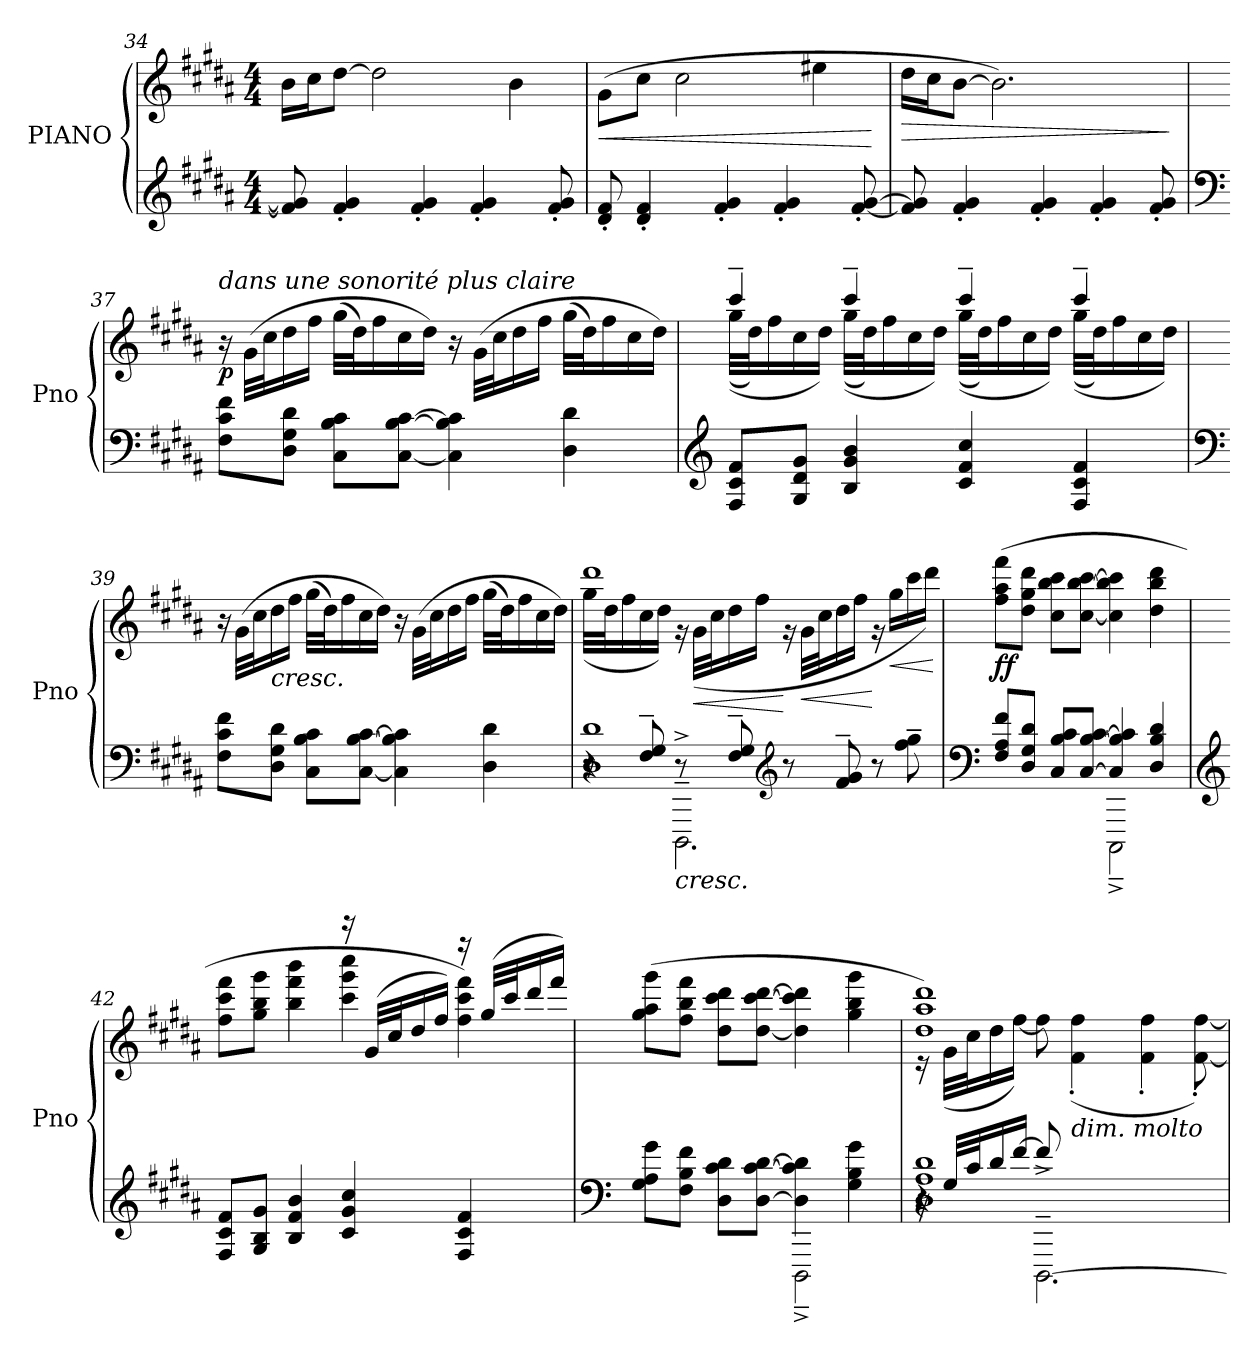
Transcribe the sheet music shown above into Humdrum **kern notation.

**kern	**kern	**dynam
*part1	*part1	*part1
*staff2	*staff1	*staff1/2
*I"PIANO	*	*
*I'Pno	*	*
*clefG2	*clefG2	*
*k[f#c#g#d#a#]	*k[f#c#g#d#a#]	*
*M4/4	*M4/4	*
=34	=34	=34
8f#/] 8g#/]	16b\LL	.
.	16cc#\J	.
4f#/' 4g#/'	[8dd#\J	.
.	2dd#\]	.
4f#/' 4g#/'	.	.
4f#/' 4g#/'	.	.
.	4b\	.
8f#/' 8g#/'	.	.
=35	=35	=35
!	!	!LO:HP:b
8d#/' 8f#/'	(>8g#\L	<
4d#/' 4f#/'	8cc#\J	.
.	2cc#\	.
4f#/' 4g#/'	.	.
4f#/' 4g#/'	.	.
.	4ee#X\	.
[8f#/' [8g#/'	.	.
.	.	[
=36	=36	=36
!	!	!LO:HP:b
8f#/] 8g#/]	16dd#\LL	>
.	16cc#\J	.
4f#/' 4g#/'	[8b\J	.
.	2.b\])	.
4f#/' 4g#/'	.	.
4f#/' 4g#/'	.	.
8f#/' 8g#/'	.	.
.	.	]
!!LO:LB:g=z
=37	=37	=37
*clefF4	*	*
!	!LO:TX:i:t=dans une sonorité plus claire	!
!	!	!LO:DY:b
8F#\ 8c#\ 8f#\L	16r	p
.	(>32g#\LLL	.
.	32cc#\J	.
8D#\ 8G#\ 8d#\J	16dd#\	.
.	16ff#\JJ	.
8C#\ 8B\ 8c#\L	(>32gg#\LLL	.
.	32dd#\J)	.
.	16ff#\	.
[8C#\ [8B\ [8c#\J	16cc#\	.
.	16dd#\JJ)	.
4C#\] 4B\] 4c#\]	16r	.
.	(>32g#\LLL	.
.	32cc#\J	.
.	16dd#\	.
.	16ff#\JJ	.
4D#\ 4d#\	(>32gg#\LLL	.
.	32dd#\J)	.
.	16ff#\	.
.	16cc#\	.
.	16dd#\JJ)	.
=38	=38	=38
*clefG2	*	*
*	*^	*
8F#/ 8c#/ 8f#/L	4ccc#~/	(>(<32gg#\LLL	.
.	.	32dd#\J)	.
.	.	16ff#\	.
8G#/ 8d#/ 8g#/J	.	16cc#\	.
.	.	16dd#\JJ)	.
4B/ 4g#/ 4b/	4ccc#~/	(>(<32gg#\LLL	.
.	.	32dd#\J)	.
.	.	16ff#\	.
.	.	16cc#\	.
.	.	16dd#\JJ)	.
4c#/ 4f#/ 4cc#/	4ccc#~/	(>(<32gg#\LLL	.
.	.	32dd#\J)	.
.	.	16ff#\	.
.	.	16cc#\	.
.	.	16dd#\JJ)	.
4F#/ 4c#/ 4f#/	4ccc#~/	(>(<32gg#\LLL	.
.	.	32dd#\J)	.
.	.	16ff#\	.
.	.	16cc#\	.
.	.	16dd#\JJ)	.
*	*v	*v	*
!!LO:LB:g=z
=39	=39	=39
*clefF4	*	*
8F#\ 8c#\ 8f#\L	16r	.
.	(>32g#\LLL	.
.	32cc#\J	.
!	!LO:TX:b:i:t=cresc.	!
8D#\ 8G#\ 8d#\J	16dd#\	.
.	16ff#\JJ	.
8C#\ 8B\ 8c#\L	(>32gg#\LLL	.
.	32dd#\J)	.
.	16ff#\	.
[8C#\ [8B\ [8c#\J	16cc#\	.
.	16dd#\JJ)	.
4C#\] 4B\] 4c#\]	16r	.
.	(>32g#\LLL	.
.	32cc#\J	.
.	16dd#\	.
.	16ff#\JJ	.
4D#\ 4d#\	(>32gg#\LLL	.
.	32dd#\J)	.
.	16ff#\	.
.	16cc#\	.
.	16dd#\JJ)	.
=40	=40	=40
*^	*^	*
*	*^	*	*	*
8r	1D# 1d#	4r	1ddd#	(>32gg#\LLL	.
.	.	.	.	32dd#\J	.
.	.	.	.	16ff#\	.
8F#/~ 8G#/~	.	.	.	16cc#\	.
.	.	.	.	16dd#\JJ)	.
!	!	!	!	!	!LO:HP:b=2
8r	.	2.DDD#~^\	.	16r	<
!	!	!	!	!	!LO:HP:b
.	.	.	.	(>32g#\LLL	<
.	.	.	.	32cc#\J	.
8F#/~ 8G#/~	.	.	.	16dd#\	.
.	.	.	.	16ff#\JJ	.
*clefG2	*	*	*	*	*
8r	.	.	.	16r	[
!	!	!	!	!	!LO:HP:b
.	.	.	.	32g#\LLL	<
.	.	.	.	32cc#\J	.
8f#/~ 8g#/~	.	.	.	16dd#\	.
.	.	.	.	16ff#\JJ	.
8r	.	.	.	16r	[
!	!	!	!	!	!LO:HP:b
.	.	.	.	16gg#\LL	<
8ff#\~> 8gg#\~>	.	.	.	16ccc#\	.
.	.	.	.	16ddd#\JJ)	.
*v	*v	*v	*	*	*
*	*v	*v	*
.	.	[
!!LO:PB:g=z
=41	=41	=41
*clefF4	*	*
*^	*	*
!	!	!	!LO:DY:b
8F#/ 8A#/ 8f#/L	2ryy	(<8ff#\ 8aa#\ 8fff#\L	ff
8D#/ 8G#/ 8d#/J	.	8dd#\ 8gg#\ 8ddd#\J	.
8C#/ 8B/ 8c#/L	.	8cc#\ 8bb\ 8ccc#\L	.
[8C#/ [8B/ [8c#/J	.	[8cc#\ [8bb\ [8ccc#\J	.
4C#/] 4B/] 4c#/]	2CCC#~^\	4cc#\] 4bb\] 4ccc#\]	.
4D#/ 4B/ 4d#/	.	4dd#\ 4bb\ 4ddd#\	.
*v	*v	*	*
=42	=42	=42
*clefG2	*	*
*	*^	*
8F#/ 8c#/ 8f#/L	4ryy	8ff#\ 8ccc#\ 8fff#\L	.
8G#/ 8B/ 8g#/J	.	8gg#\ 8bb\ 8ggg#\J	.
4B/ 4f#/ 4b/	4ryy	4bb\ 4fff#\ 4bbb\	.
4c#/ 4g#/ 4cc#/	16r	4ccc#\ 4ggg#\ 4cccc#\	.
.	(<32g#/LLL	.	.
.	32cc#/J	.	.
.	16dd#/	.	.
.	16ff#/JJ)	.	.
4F#/ 4c#/ 4f#/	16r	4ff#\ 4ccc#\ 4fff#\)	.
.	(<32gg#/LLL	.	.
.	32ccc#/J	.	.
.	16ddd#/	.	.
.	16fff#/JJ)	.	.
*	*v	*v	*
=43	=43	=43
*clefF4	*	*
*^	*	*
8G#\ 8A#\ 8g#\L	2ryy	(>8gg#\ 8aa#\ 8ggg#\L	.
8F#\ 8B\ 8f#\J	.	8ff#\ 8bb\ 8fff#\J	.
8D#\ 8c#\ 8d#\L	.	8dd#\ 8ccc#\ 8ddd#\L	.
[8D#\ [8c#\ [8d#\J	.	[8dd#\ [8ccc#\ [8ddd#\J	.
4D#\] 4c#\] 4d#\]	2DDD#~^\	4dd#\] 4ccc#\] 4ddd#\]	.
4G#\ 4B\ 4g#\	.	4gg#\ 4bb\ 4ggg#\	.
!!LO:LB:g=z
=44	=44	=44	=44
*	*^	*^	*
16r	1D# 1A# 1d#	4r	1dd# 1aa# 1ddd#)	16r	.
32G#/LLL	.	.	.	(>32g#\LLL	.
32c#/J	.	.	.	32cc#\J	.
16d#/	.	.	.	16dd#\	.
[16f#/JJ	.	.	.	[16ff#\JJ)	.
8f#/]	.	[2.DDD#~^\	.	8ff#\]	[
!	!	!	!	!LO:TX:b:i:t=dim. molto	!
8ryy	.	.	.	(>4f#\'> 4ff#\'>	.
2ryy	.	.	.	.	.
.	.	.	.	4f#\'> 4ff#\'>	.
.	.	.	.	[8f#\'> [8ff#\'>)	.
*v	*v	*v	*	*	*
*	*v	*v	*
=	=	=
*-	*-	*-
